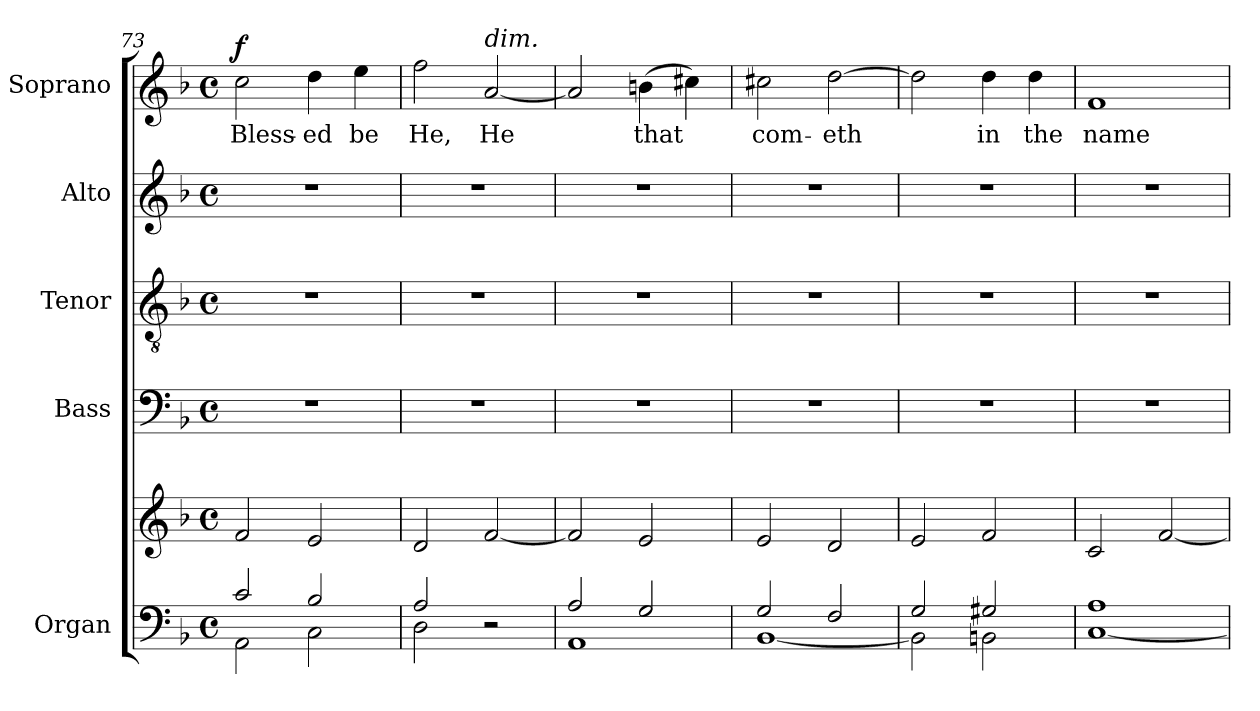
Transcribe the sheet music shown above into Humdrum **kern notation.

**kern	**kern	**kern	**kern	**kern	**kern	**text	**dynam
*part5	*part5	*part4	*part3	*part2	*part1	*part1	*part1
*staff6	*staff5	*staff4	*staff3	*staff2	*staff1	*staff1	*staff1
*I"Organ	*	*I"Bass	*I"Tenor	*I"Alto	*I"Soprano	*	*
*I'Org.	*	*I'B.	*I'T.	*I'A.	*I'S.	*	*
*clefF4	*clefG2	*clefF4	*clefGv2	*clefG2	*clefG2	*	*
*	*	*	*ITrd7c12	*	*	*	*
*k[b-]	*k[b-]	*k[b-]	*k[b-]	*k[b-]	*k[b-]	*	*
*F:	*F:	*F:	*F:	*F:	*F:	*	*
*M4/4	*M4/4	*M4/4	*M4/4	*M4/4	*M4/4	*	*
*met(c)	*met(c)	*met(c)	*met(c)	*met(c)	*met(c)	*	*
=73	=73	=73	=73	=73	=73	=73	=73
*^	*	*	*	*	*	*	*
!	!	!	!	!	!	!	!LO:LY:b:color=#000000	!
2ci/	2AAi\	2fi/	1r	1r	1r	2cci\	Bless-	f
!	!	!	!	!	!	!	!LO:LY:b:color=#000000	!
2B-i/	2Ci\	2ei/	.	.	.	4ddi\	-ed	.
!	!	!	!	!	!	!	!LO:LY:b:color=#000000	!
.	.	.	.	.	.	4eei\	be	.
=74	=74	=74	=74	=74	=74	=74	=74	=74
!	!	!	!	!	!	!	!LO:LY:b:color=#000000	!
2Ai/	2Di\	2di/	1r	1r	1r	2ffi\	He,	.
!	!	!	!	!	!	!LO:TX:a:i:t=dim.	!	!
!	!	!	!	!	!	!	!LO:LY:b:color=#000000	!
2ryy	2r	[<2fi/	.	.	.	[<2ai/	He	.
=75	=75	=75	=75	=75	=75	=75	=75	=75
2Ai/	1AAi	2fi/]	1r	1r	1r	2ai/]	.	.
!	!	!	!	!	!	!	!LO:LY:b:color=#000000	!
2Gi/	.	2ei/	.	.	.	(4bni\	that	.
.	.	.	.	.	.	4cc#Xi\)	.	.
=76	=76	=76	=76	=76	=76	=76	=76	=76
!	!	!	!	!	!	!	!LO:LY:b:color=#000000	!
2Gi/	[<1BB-i	2ei/	1r	1r	1r	2cc#Xi\	com-	.
!	!	!	!	!	!	!	!LO:LY:b:color=#000000	!
2Fi/	.	2di/	.	.	.	[>2ddi\	-eth	.
=77	=77	=77	=77	=77	=77	=77	=77	=77
2Gi/	2BB-i\]	2ei/	1r	1r	1r	2ddi\]	.	.
!	!	!	!	!	!	!	!LO:LY:b:color=#000000	!
2G#Xi/	2BBni\	2fi/	.	.	.	4ddi\	in	.
!	!	!	!	!	!	!	!LO:LY:b:color=#000000	!
.	.	.	.	.	.	4ddi\	the	.
=78	=78	=78	=78	=78	=78	=78	=78	=78
!	!	!	!	!	!	!	!LO:LY:b:color=#000000	!
1Ai	[<1Ci	2ci/	1r	1r	1r	1fi	name	.
.	.	[<2fi/	.	.	.	.	.	.
*v	*v	*	*	*	*	*	*	*
=	=	=	=	=	=	=	=
*-	*-	*-	*-	*-	*-	*-	*-
